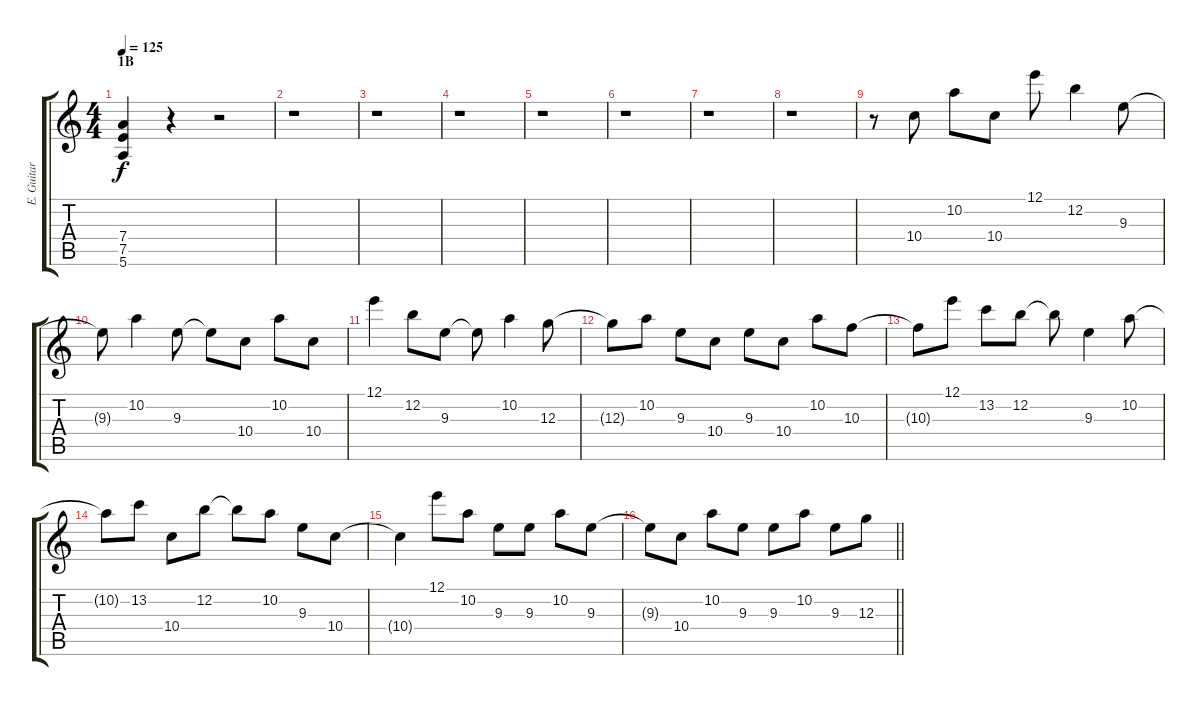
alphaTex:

\track ("E. Guitar III" "E. Guitar ") {instrument overdrivenguitar}
\staff {score tabs}
\tuning (E4 B3 G3 D3 A2 E2) {hide}
\ts (4 4)
\section ("" "1B")
\tempo 125
\clef g2
\ks c
(7.4{t} 7.5{t} 5.6{t}).4{dy f} r.4 r.2 |
r.1 |
r.1 |
r.1 |
r.1 |
r.1 |
r.1 |
r.1 |
r.8 10.4.8 10.2.8 10.4.8 12.1.8 12.2.4 9.3.8 |
9.3{t}.8 10.2.4 9.3.8 9.3{t}.8 10.4.8 10.2.8 10.4.8 |
12.1.4 12.2.8 9.3.8 9.3{t}.8 10.2.4 12.3.8 |
12.3{t}.8 10.2.8 9.3.8 10.4.8 9.3.8 10.4.8 10.2.8 10.3.8 |
10.3{t}.8 12.1.8 13.2.8 12.2.8 12.2{t}.8 9.3.4 10.2.8 |
10.2{t}.8 13.2.8 10.4.8 12.2.8 12.2{t}.8 10.2.8 9.3.8 10.4.8 |
10.4{t}.4 12.1.8 10.2.8 9.3.8 9.3.8 10.2.8 9.3.8 |
\barLineRight lightlight
9.3{t}.8 10.4.8 10.2.8 9.3.8 9.3.8 10.2.8 9.3.8 12.3.8
